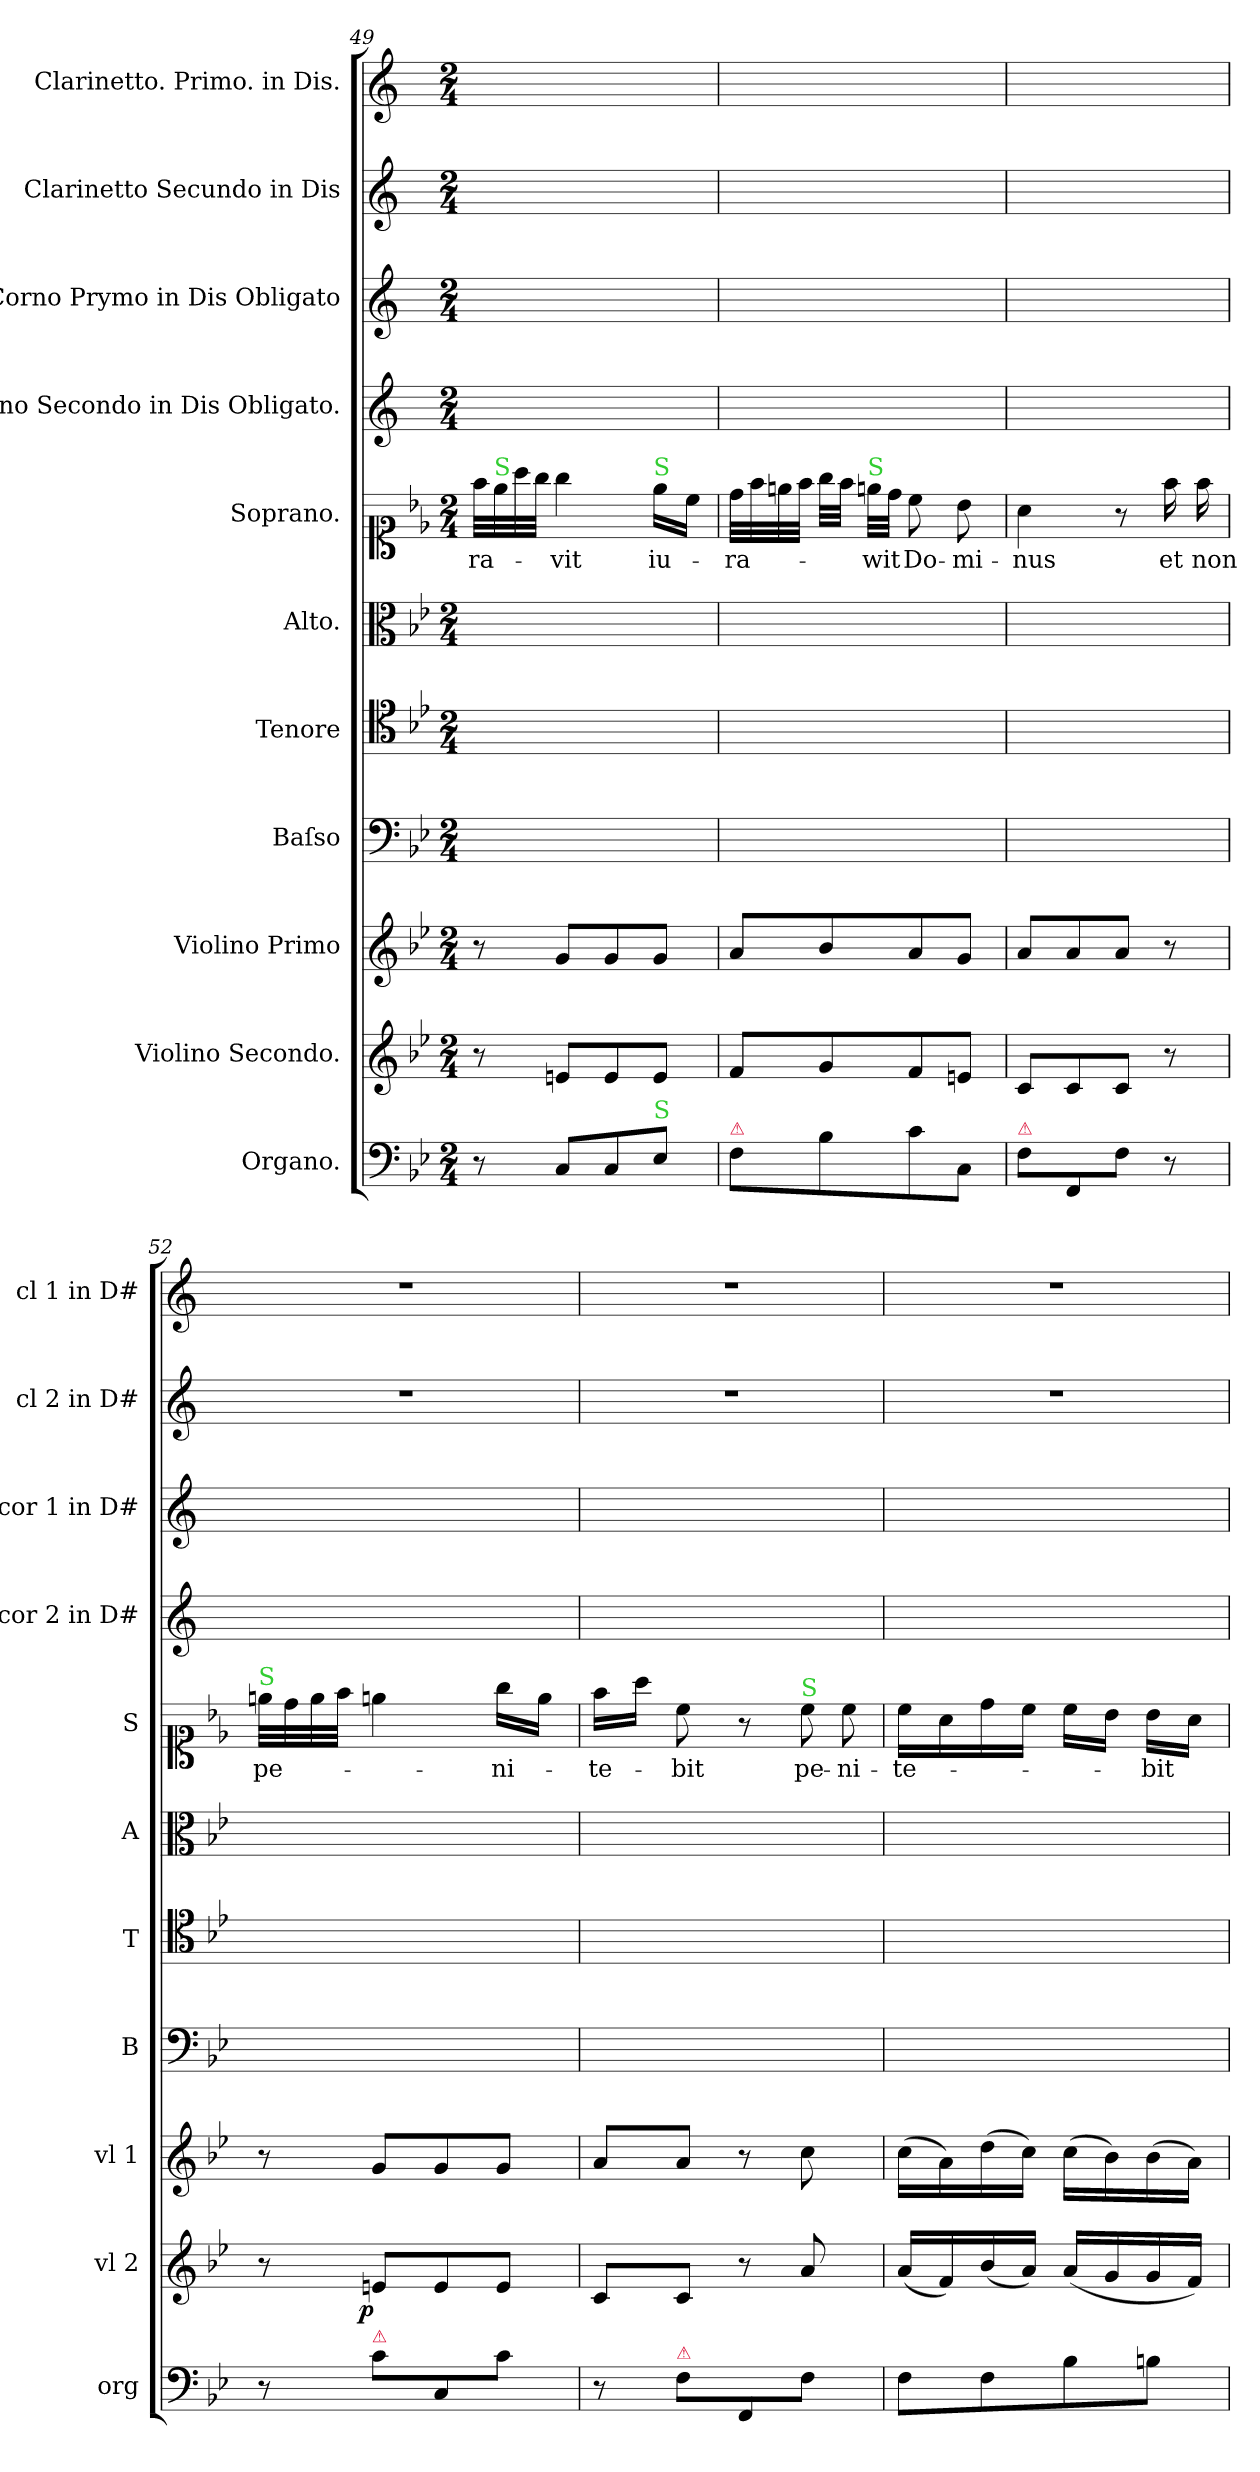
**kern	**kern	**dynam	**kern	**kern	**kern	**kern	**kern	**text	**kern	**kern	**kern	**kern
*part11	*part10	*part10	*part9	*part8	*part7	*part6	*part5	*part5	*part4	*part3	*part2	*part1
*staff11	*staff10	*staff10	*staff9	*staff8	*staff7	*staff6	*staff5	*staff5	*staff4	*staff3	*staff2	*staff1
*I"Organo.	*I"Violino Secondo.	*	*I"Violino Primo	*I"Baſso	*I"Tenore	*I"Alto.	*I"Soprano.	*	*I"Corno Secondo in Dis Obligato.	*I"Corno Prymo in Dis Obligato	*I"Clarinetto Secundo in Dis	*I"Clarinetto. Primo. in Dis.
*I'org	*I'vl 2	*	*I'vl 1	*I'B	*I'T	*I'A	*I'S	*	*I'cor 2 in D#	*I'cor 1 in D#	*I'cl 2 in D#	*I'cl 1 in D#
*clefF4	*clefG2	*	*clefG2	*clefF4	*clefC4	*clefC3	*clefC1	*	*clefG2	*clefG2	*clefG2	*clefG2
*	*	*	*	*	*	*	*	*	*ITrd5c9	*ITrd5c9	*ITrd1c2	*ITrd1c2
*k[b-e-]	*k[b-e-]	*	*k[b-e-]	*k[b-e-]	*k[b-e-]	*k[b-e-]	*k[b-e-]	*	*k[b-e-a-]	*k[b-e-a-]	*k[b-e-]	*k[b-e-]
*M2/4	*M2/4	*	*M2/4	*M2/4	*M2/4	*M2/4	*M2/4	*	*M2/4	*M2/4	*M2/4	*M2/4
=49	=49	=49	=49	=49	=49	=49	=49	=49	=49	=49	=49	=49
8r	8r	.	8r	2ryy	2ryy	2ryy	32ff\LLL	-ra-	2ryy	2ryy	2ryy	2ryy
!	!	!	!	!	!	!	!LO:TX:a:color=limegreen:t=S	!	!	!	!	!
.	.	.	.	.	.	.	32ee-\	.	.	.	.	.
.	.	.	.	.	.	.	32aa\	.	.	.	.	.
.	.	.	.	.	.	.	32gg\JJJ	.	.	.	.	.
8C/L	8en/L	.	8g/L	.	.	.	4gg\	-vit	.	.	.	.
8C/	8e/	.	8g/	.	.	.	.	.	.	.	.	.
!	!	!	!	!	!	!	!LO:TX:a:color=limegreen:t=S	!	!	!	!	!
!LO:TX:a:color=limegreen:t=S	!	!	!	!	!	!	!	!	!	!	!	!
8E-/J	8e/J	.	8g/J	.	.	.	16ee-\LL	iu-	.	.	.	.
.	.	.	.	.	.	.	16cc\JJ	.	.	.	.	.
=50	=50	=50	=50	=50	=50	=50	=50	=50	=50	=50	=50	=50
!LO:TX:a:color=crimson:t=⚠	!	!	!	!	!	!	!	!	!	!	!	!
8F\L	8f/L	.	8a/L	2ryy	2ryy	2ryy	32dd\LLL	-ra-	2ryy	2ryy	2ryy	2ryy
.	.	.	.	.	.	.	32ff\	.	.	.	.	.
.	.	.	.	.	.	.	32een\	.	.	.	.	.
.	.	.	.	.	.	.	32ff\JJJ	.	.	.	.	.
8B-\	8g/	.	8b-/	.	.	.	32gg\LLL	.	.	.	.	.
.	.	.	.	.	.	.	32ff\JJJ	.	.	.	.	.
!	!	!	!	!	!	!	!LO:TX:a:color=limegreen:t=S	!	!	!	!	!
.	.	.	.	.	.	.	32een\LLL	-wit	.	.	.	.
.	.	.	.	.	.	.	32dd\JJJ	.	.	.	.	.
8c\	8f/	.	8a/	.	.	.	8cc\	Do-	.	.	.	.
8C/J	8en/J	.	8g/J	.	.	.	8b-\	-mi-	.	.	.	.
=51	=51	=51	=51	=51	=51	=51	=51	=51	=51	=51	=51	=51
!LO:TX:a:color=crimson:t=⚠	!	!	!	!	!	!	!	!	!	!	!	!
8F\L	8c/L	.	8a/L	2ryy	2ryy	2ryy	4a\	-nus	2ryy	2ryy	2ryy	2ryy
8FF/	8c/	.	8a/	.	.	.	.	.	.	.	.	.
8F\J	8c/J	.	8a/J	.	.	.	8r	.	.	.	.	.
8r	8r	.	8r	.	.	.	16ff\	et	.	.	.	.
.	.	.	.	.	.	.	16ff\	non	.	.	.	.
=52	=52	=52	=52	=52	=52	=52	=52	=52	=52	=52	=52	=52
!	!	!	!	!	!	!	!LO:TX:a:color=limegreen:t=S	!	!	!	!	!
8r	8r	.	8r	2ryy	2ryy	2ryy	32een\LLL	pe-	2ryy	2ryy	2r	2r
.	.	.	.	.	.	.	32dd\	.	.	.	.	.
.	.	.	.	.	.	.	32ee\	.	.	.	.	.
.	.	.	.	.	.	.	32ff\JJJ	.	.	.	.	.
!LO:TX:a:color=crimson:t=⚠	!	!	!	!	!	!	!	!	!	!	!	!
!	!	!LO:DY:rj	!	!	!	!	!	!	!	!	!	!
8c\L	8en/L	p	8g/L	.	.	.	4een\	.	.	.	.	.
8C/	8e/	.	8g/	.	.	.	.	.	.	.	.	.
8c\J	8e/J	.	8g/J	.	.	.	16gg\LL	-ni-	.	.	.	.
.	.	.	.	.	.	.	16ee\JJ	.	.	.	.	.
=53	=53	=53	=53	=53	=53	=53	=53	=53	=53	=53	=53	=53
8r	8c/L	.	8a/L	2ryy	2ryy	2ryy	16ff\LL	-te-	2ryy	2ryy	2r	2r
.	.	.	.	.	.	.	16aa\JJ	.	.	.	.	.
!LO:TX:a:color=crimson:t=⚠	!	!	!	!	!	!	!	!	!	!	!	!
8F\L	8c/J	.	8a/J	.	.	.	8cc\	-bit	.	.	.	.
8FF/	8r	.	8r	.	.	.	8r	.	.	.	.	.
!	!	!	!	!	!	!	!LO:TX:a:color=limegreen:t=S	!	!	!	!	!
!	!	!	!	!	!	!	!LO:N:vis=8	!	!	!	!	!
8F\J	8a/	.	8cc\	.	.	.	16cc\	pe-	.	.	.	.
!	!	!	!	!	!	!	!LO:N:vis=8	!	!	!	!	!
.	.	.	.	.	.	.	16cc\	-ni-	.	.	.	.
=54	=54	=54	=54	=54	=54	=54	=54	=54	=54	=54	=54	=54
8F\L	(16a/LL	.	(16cc\LL	2ryy	2ryy	2ryy	16cc\LL	-te-	2ryy	2ryy	2r	2r
.	16f/)	.	16a\)	.	.	.	16a\	.	.	.	.	.
8F\	(16b-/	.	(16dd\	.	.	.	16dd\	.	.	.	.	.
.	16a/JJ)	.	16cc\JJ)	.	.	.	16cc\JJ	.	.	.	.	.
8B-\	(16a/LL	.	(16cc\LL	.	.	.	16cc\LL	.	.	.	.	.
.	16g/	.	16b-\)	.	.	.	16b-\JJ	.	.	.	.	.
8Bn\J	16g/	.	(16b-\	.	.	.	16b-\LL	-bit	.	.	.	.
.	16f/JJ)	.	16a\JJ)	.	.	.	16a\JJ	.	.	.	.	.
=	=	=	=	=	=	=	=	=	=	=	=	=
*-	*-	*-	*-	*-	*-	*-	*-	*-	*-	*-	*-	*-
